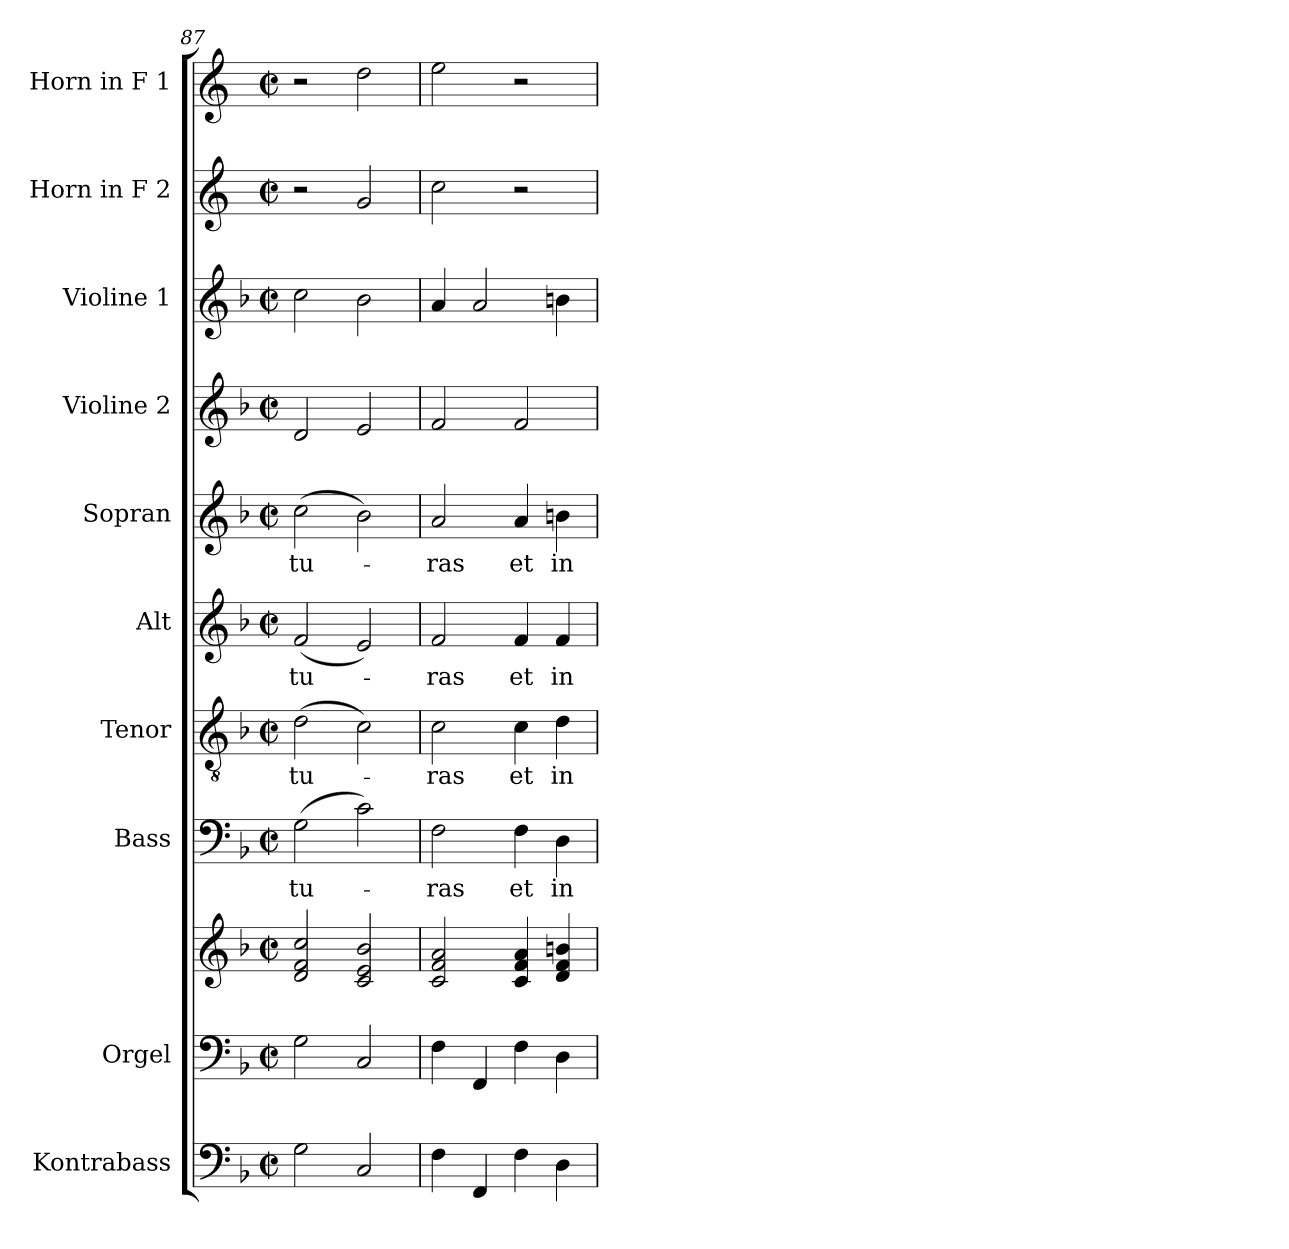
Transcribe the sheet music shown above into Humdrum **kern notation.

**kern	**kern	**kern	**kern	**text	**kern	**text	**kern	**text	**kern	**text	**kern	**kern	**kern	**kern
*part10	*part9	*part9	*part8	*part8	*part7	*part7	*part6	*part6	*part5	*part5	*part4	*part3	*part2	*part1
*staff11	*staff10	*staff9	*staff8	*staff8	*staff7	*staff7	*staff6	*staff6	*staff5	*staff5	*staff4	*staff3	*staff2	*staff1
*I"Kontrabass	*I"Orgel	*	*I"Bass	*	*I"Tenor	*	*I"Alt	*	*I"Sopran	*	*I"Violine 2	*I"Violine 1	*I"Horn in F 2	*I"Horn in F 1
*I'Kb.	*	*	*I'B.	*	*I'T.	*	*I'A.	*	*I'S.	*	*I'Vl. 2	*I'Vl. 1	*	*
*clefF4	*clefF4	*clefG2	*clefF4	*	*clefGv2	*	*clefG2	*	*clefG2	*	*clefG2	*clefG2	*clefG2	*clefG2
*ITrd7c12	*	*	*	*	*	*	*	*	*	*	*	*	*ITrd4c7	*ITrd4c7
*k[b-]	*k[b-]	*k[b-]	*k[b-]	*	*k[b-]	*	*k[b-]	*	*k[b-]	*	*k[b-]	*k[b-]	*k[b-]	*k[b-]
*F:	*F:	*F:	*F:	*	*F:	*	*F:	*	*F:	*	*F:	*F:	*F:	*F:
*M2/2	*M2/2	*M2/2	*M2/2	*	*M2/2	*	*M2/2	*	*M2/2	*	*M2/2	*M2/2	*M2/2	*M2/2
*met(c|)	*met(c|)	*met(c|)	*met(c|)	*	*met(c|)	*	*met(c|)	*	*met(c|)	*	*met(c|)	*met(c|)	*met(c|)	*met(c|)
=87	=87	=87	=87	=87	=87	=87	=87	=87	=87	=87	=87	=87	=87	=87
!	!	!	!	!LO:LY:b	!	!LO:LY:b	!	!LO:LY:b	!	!LO:LY:b	!	!	!	!
2GG\	2G\	2d/ 2f/ 2cc/	(>2G\	-tu-	(>2d\	-tu-	(<2f/	-tu-	(>2cc\	-tu-	2d/	2cc\	2r	2r
2CC/	2C/	2c/ 2e/ 2b-/	2c\)	.	2c\)	.	2e/)	.	2b-\)	.	2e/	2b-\	2c/	2g\
=88	=88	=88	=88	=88	=88	=88	=88	=88	=88	=88	=88	=88	=88	=88
!	!	!	!	!LO:LY:b	!	!LO:LY:b	!	!LO:LY:b	!	!LO:LY:b	!	!	!	!
4FF\	4F\	2c/ 2f/ 2a/	2F\	-ras	2c\	-ras	2f/	-ras	2a/	-ras	2f/	4a/	2f\	2a\
4FFF/	4FF/	.	.	.	.	.	.	.	.	.	.	2a/	.	.
!	!	!	!	!LO:LY:b	!	!LO:LY:b	!	!LO:LY:b	!	!LO:LY:b	!	!	!	!
4FF\	4F\	4c/ 4f/ 4a/	4F\	et	4c\	et	4f/	et	4a/	et	2f/	.	2r	2r
!	!	!	!	!LO:LY:b	!	!LO:LY:b	!	!LO:LY:b	!	!LO:LY:b	!	!	!	!
4DD\	4D\	4d/ 4f/ 4bn/	4D\	in	4d\	in	4f/	in	4bn\	in	.	4bn\	.	.
=	=	=	=	=	=	=	=	=	=	=	=	=	=	=
*-	*-	*-	*-	*-	*-	*-	*-	*-	*-	*-	*-	*-	*-	*-
